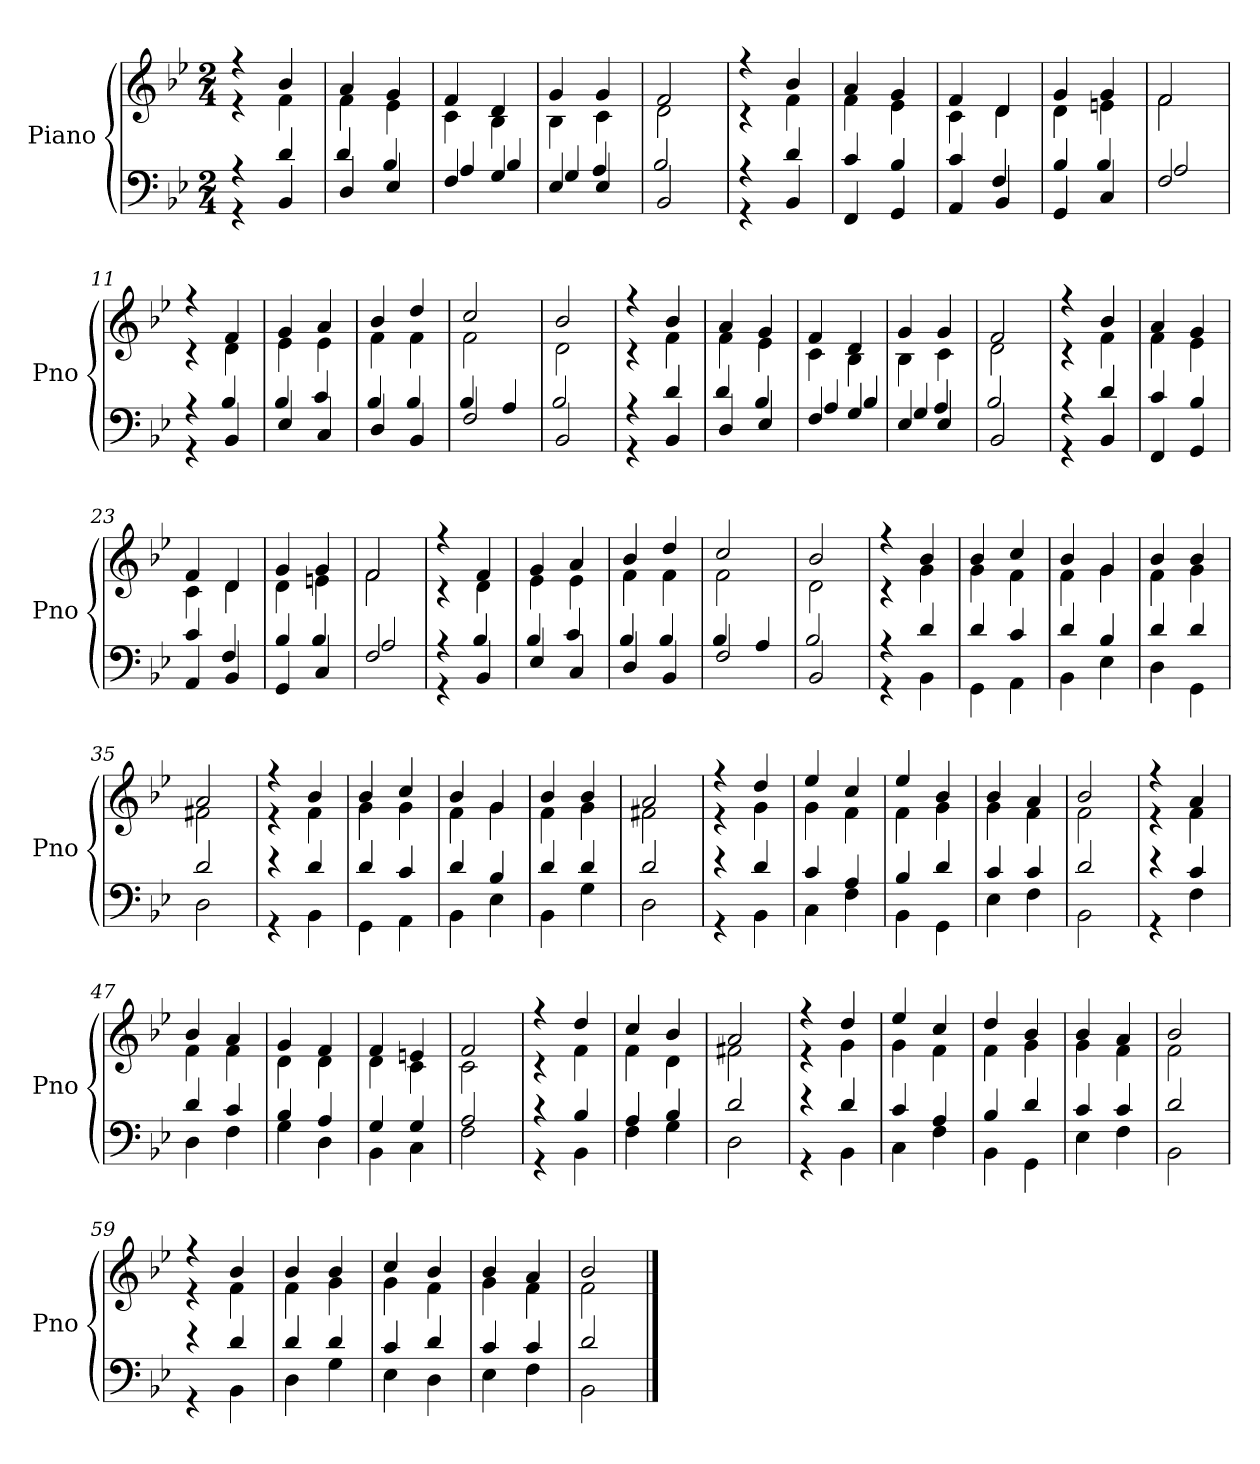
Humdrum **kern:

**kern	**kern
*part1	*part1
*staff2	*staff1
*I"Piano	*
*I'Pno	*
*clefF4	*clefG2
*k[b-e-]	*k[b-e-]
*B-:	*B-:
*M2/4	*M2/4
=1	=1
*^	*^
4r	4r	4r	4r
4BB-/	4d/	4b-/	4f\
=2	=2	=2	=2
4D/	4d/	4a/	4f\
4E-/	4B-/	4g/	4e-\
=3	=3	=3	=3
4F/	4A/	4f/	4c\
4G/	4B-/	4d/	4B-\
=4	=4	=4	=4
4E-/	4G/	4g/	4B-\
4E-/	4A/	4g/	4c\
=5	=5	=5	=5
2BB-/	2B-/	2f/	2d\
=6	=6	=6	=6
4r	4r	4r	4r
4BB-/	4d/	4b-/	4f\
=7	=7	=7	=7
4FF/	4c/	4a/	4f\
4GG/	4B-/	4g/	4e-\
=8	=8	=8	=8
4AA/	4c/	4f/	4c\
4BB-/	4F/	4d/	4d\
=9	=9	=9	=9
4GG/	4B-/	4g/	4d\
4C/	4B-/	4g/	4en\
=10	=10	=10	=10
2F/	2A/	2f/	2f\
=11	=11	=11	=11
4r	4r	4r	4r
4BB-/	4B-/	4f/	4d\
=12	=12	=12	=12
4E-/	4B-/	4g/	4e-\
4C/	4c/	4a/	4e-\
!!LO:LB:g=z	!!
=13	=13	=13	=13
4D/	4B-/	4b-/	4f\
4BB-/	4B-/	4dd/	4f\
=14	=14	=14	=14
2F/	4B-/	2cc/	2f\
.	4A/	.	.
=15	=15	=15	=15
2BB-/	2B-/	2b-/	2d\
=16	=16	=16	=16
4r	4r	4r	4r
4BB-/	4d/	4b-/	4f\
=17	=17	=17	=17
4D/	4d/	4a/	4f\
4E-/	4B-/	4g/	4e-\
=18	=18	=18	=18
4F/	4A/	4f/	4c\
4G/	4B-/	4d/	4B-\
=19	=19	=19	=19
4E-/	4G/	4g/	4B-\
4E-/	4A/	4g/	4c\
=20	=20	=20	=20
2BB-/	2B-/	2f/	2d\
=21	=21	=21	=21
4r	4r	4r	4r
4BB-/	4d/	4b-/	4f\
=22	=22	=22	=22
4FF/	4c/	4a/	4f\
4GG/	4B-/	4g/	4e-\
=23	=23	=23	=23
4AA/	4c/	4f/	4c\
4BB-/	4F/	4d/	4d\
=24	=24	=24	=24
4GG/	4B-/	4g/	4d\
4C/	4B-/	4g/	4en\
!!LO:LB:g=z	!!
=25	=25	=25	=25
2F/	2A/	2f/	2f\
=26	=26	=26	=26
4r	4r	4r	4r
4BB-/	4B-/	4f/	4d\
=27	=27	=27	=27
4E-/	4B-/	4g/	4e-\
4C/	4c/	4a/	4e-\
=28	=28	=28	=28
4D/	4B-/	4b-/	4f\
4BB-/	4B-/	4dd/	4f\
=29	=29	=29	=29
2F/	4B-/	2cc/	2f\
.	4A/	.	.
=30	=30	=30	=30
2BB-/	2B-/	2b-/	2d\
=31	=31	=31	=31
4r	4r	4r	4r
4d/	4BB-\	4b-/	4g\
=32	=32	=32	=32
4d/	4GG\	4b-/	4g\
4c/	4AA\	4cc/	4f\
=33	=33	=33	=33
4d/	4BB-\	4b-/	4f\
4B-/	4E-\	4g/	4g\
=34	=34	=34	=34
4d/	4D\	4b-/	4f\
4d/	4GG\	4b-/	4g\
=35	=35	=35	=35
2d/	2D\	2a/	2f#X\
=36	=36	=36	=36
4r	4r	4r	4r
4d/	4BB-\	4b-/	4f\
!!LO:LB:g=z	!!
=37	=37	=37	=37
4d/	4GG\	4b-/	4g\
4c/	4AA\	4cc/	4g\
=38	=38	=38	=38
4d/	4BB-\	4b-/	4f\
4B-/	4E-\	4g/	4g\
=39	=39	=39	=39
4d/	4BB-\	4b-/	4f\
4d/	4G\	4b-/	4g\
=40	=40	=40	=40
2d/	2D\	2a/	2f#X\
=41	=41	=41	=41
4r	4r	4r	4r
4d/	4BB-\	4dd/	4g\
=42	=42	=42	=42
4c/	4C\	4ee-/	4g\
4A/	4F\	4cc/	4f\
=43	=43	=43	=43
4B-/	4BB-\	4ee-/	4f\
4d/	4GG\	4b-/	4g\
=44	=44	=44	=44
4c/	4E-\	4b-/	4g\
4c/	4F\	4a/	4f\
=45	=45	=45	=45
2d/	2BB-\	2b-/	2f\
=46	=46	=46	=46
4r	4r	4r	4r
4c/	4F\	4a/	4f\
=47	=47	=47	=47
4d/	4D\	4b-/	4f\
4c/	4F\	4a/	4f\
=48	=48	=48	=48
4B-/	4G\	4g/	4d\
4A/	4D\	4f/	4d\
!!LO:LB:g=z	!!
=49	=49	=49	=49
4G/	4BB-\	4f/	4d\
4G/	4C\	4en/	4c\
=50	=50	=50	=50
2A/	2F\	2f/	2c\
=51	=51	=51	=51
4r	4r	4r	4r
4B-/	4BB-\	4dd/	4f\
=52	=52	=52	=52
4A/	4F\	4cc/	4f\
4B-/	4G\	4b-/	4d\
=53	=53	=53	=53
2d/	2D\	2a/	2f#X\
=54	=54	=54	=54
4r	4r	4r	4r
4d/	4BB-\	4dd/	4g\
=55	=55	=55	=55
4c/	4C\	4ee-/	4g\
4A/	4F\	4cc/	4f\
=56	=56	=56	=56
4B-/	4BB-\	4dd/	4f\
4d/	4GG\	4b-/	4g\
=57	=57	=57	=57
4c/	4E-\	4b-/	4g\
4c/	4F\	4a/	4f\
=58	=58	=58	=58
2d/	2BB-\	2b-/	2f\
=59	=59	=59	=59
4r	4r	4r	4r
4d/	4BB-\	4b-/	4f\
=60	=60	=60	=60
4d/	4D\	4b-/	4f\
4d/	4G\	4b-/	4g\
!!LO:PB:g=z	!!
=61	=61	=61	=61
4c/	4E-\	4cc/	4g\
4d/	4D\	4b-/	4f\
=62	=62	=62	=62
4c/	4E-\	4b-/	4g\
4c/	4F\	4a/	4f\
=63	=63	=63	=63
2d/	2BB-\	2b-/	2f\
*v	*v	*	*
*	*v	*v
==	==
*-	*-
